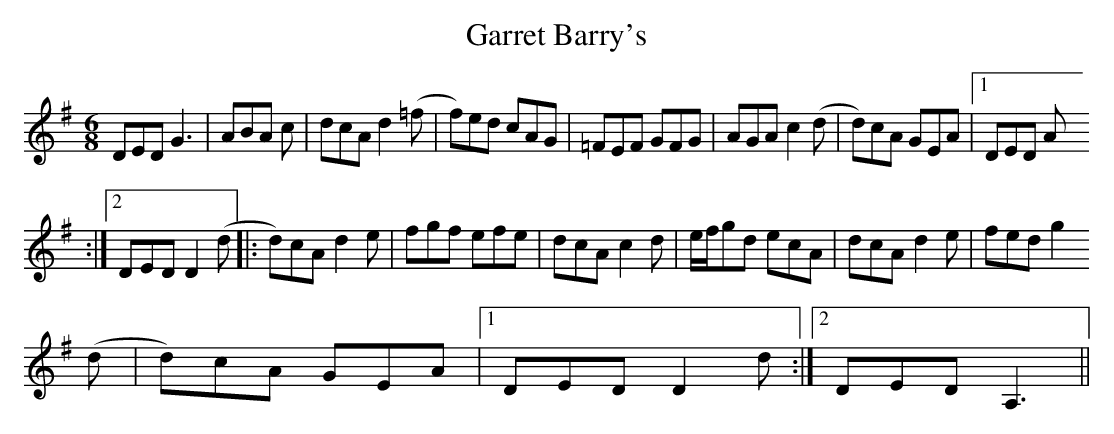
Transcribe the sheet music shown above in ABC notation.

X:1
T:Garret Barry's
M:6/8
L:1/8
K:DMix
DED G3  |ABA c  |dcA d2 (=f|f)ed cAG|=FEF GFG|AGA c2 (d|d)cA GEA|1 DED A
,3  :|2DED D2 (d|:d)cA d2 e|fgf efe|dcA c2 d|e/f/gd ecA|dcA d2 e|fed g2
(d|d)cA GEA|1DED D2 d:|2 DED A,3  ||
